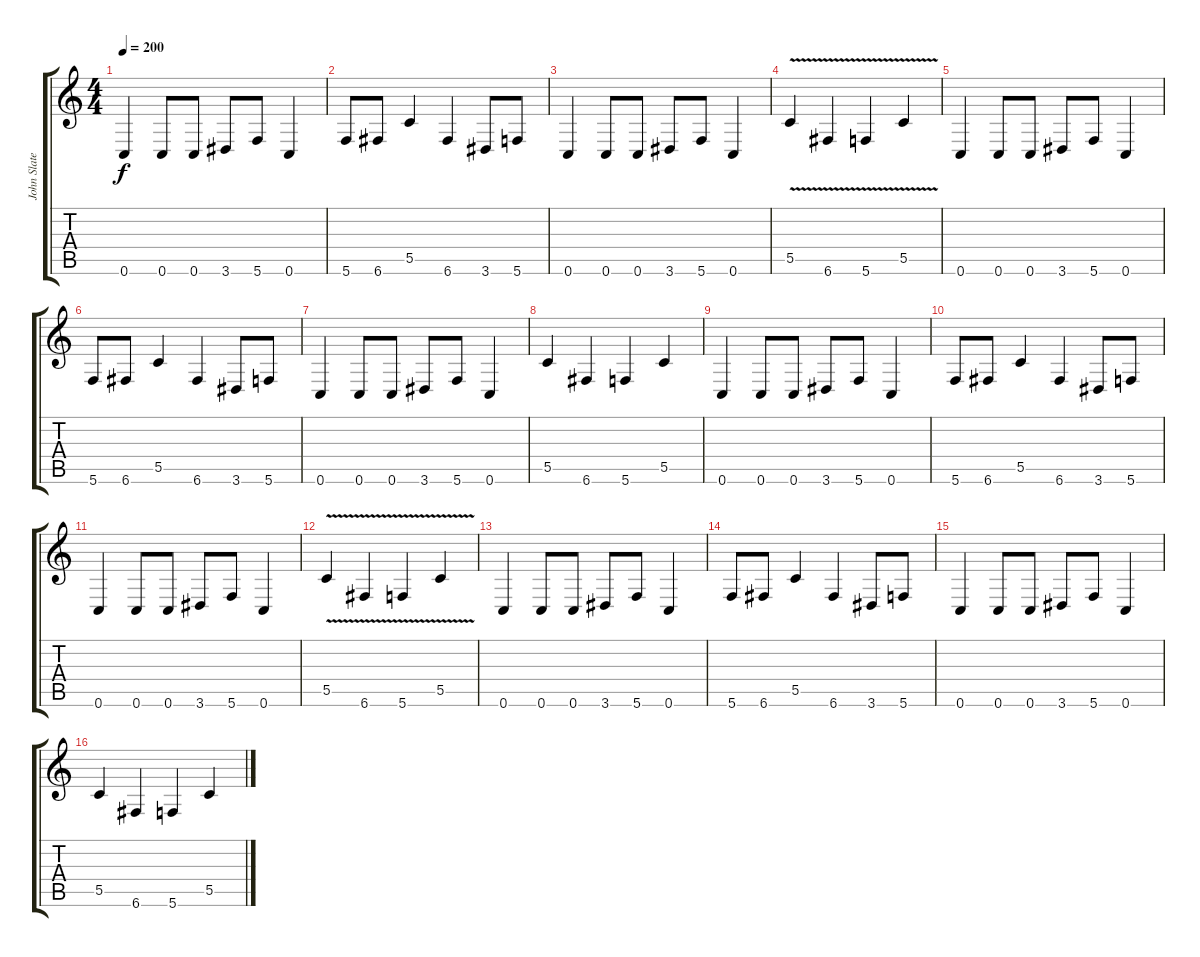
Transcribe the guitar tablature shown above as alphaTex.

\track ("John Slater" "John Slate") {instrument distortionguitar}
\staff {score tabs}
\tuning (D4 A3 F3 C3 G2 C2) {hide}
\ts (4 4)
\tempo 200
\clef g2
\ks c
0.6.4{dy f} 0.6.8 0.6.8 3.6.8 5.6.8 0.6.4 |
5.6.8 6.6.8 5.5.4 6.6.4 3.6.8 5.6.8 |
0.6.4 0.6.8 0.6.8 3.6.8 5.6.8 0.6.4 |
5.5{v}.4 6.6{v}.4 5.6{v}.4 5.5{v}.4 |
0.6.4 0.6.8 0.6.8 3.6.8 5.6.8 0.6.4 |
5.6.8 6.6.8 5.5.4 6.6.4 3.6.8 5.6.8 |
0.6.4 0.6.8 0.6.8 3.6.8 5.6.8 0.6.4 |
5.5.4 6.6.4 5.6.4 5.5.4 |
0.6.4 0.6.8 0.6.8 3.6.8 5.6.8 0.6.4 |
5.6.8 6.6.8 5.5.4 6.6.4 3.6.8 5.6.8 |
0.6.4 0.6.8 0.6.8 3.6.8 5.6.8 0.6.4 |
5.5{v}.4 6.6{v}.4 5.6{v}.4 5.5{v}.4 |
0.6.4 0.6.8 0.6.8 3.6.8 5.6.8 0.6.4 |
5.6.8 6.6.8 5.5.4 6.6.4 3.6.8 5.6.8 |
0.6.4 0.6.8 0.6.8 3.6.8 5.6.8 0.6.4 |
5.5.4 6.6.4 5.6.4 5.5.4
